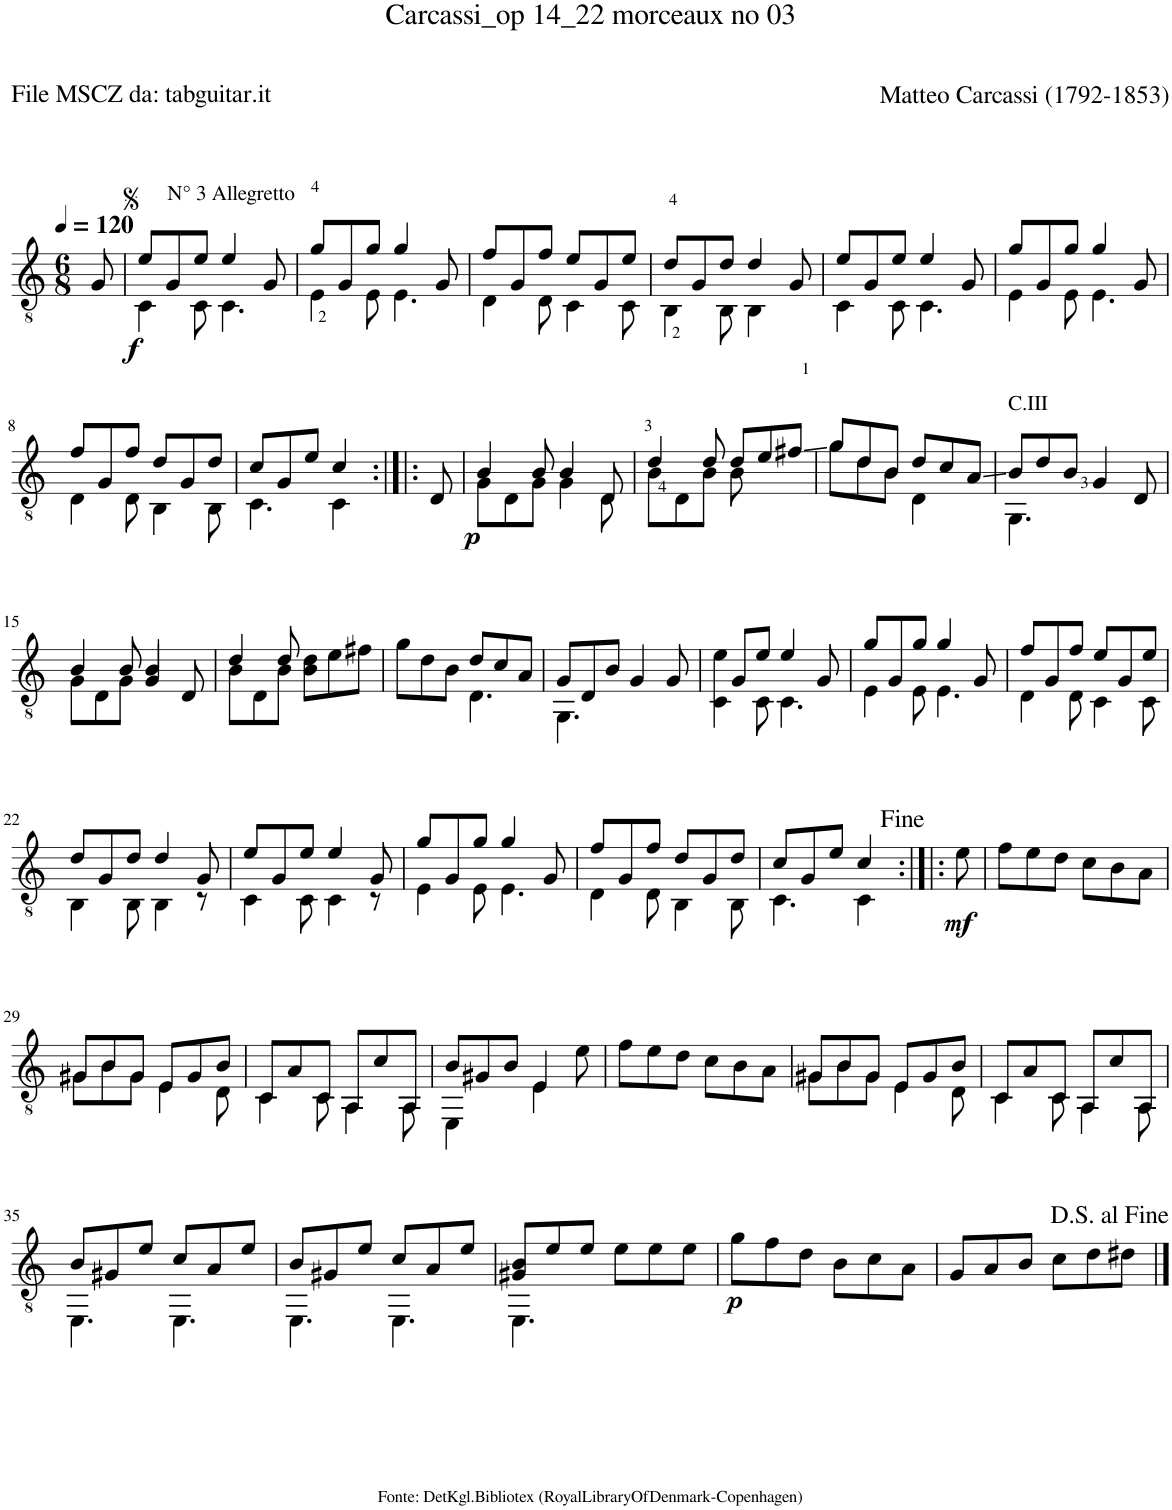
**kern	**dynam
*part1	*part1
*staff1	*staff1
*I"Guitar	*
*I'Guit.	*
*clefGv2	*
*k[]	*
*M6/8	*
*MM120	*
=1	=1
!LO:TX:a:t=N° 3 Allegretto	!
8G/	.
=2	=2
*^	*
!	!	!LO:DY:b
8e/L	4C\	f
8G/	.	.
8e/J	8C\	.
4e/	4.C\	.
8G/	.	.
=3	=3	=3
8g/L	4E\	.
8G/	.	.
8g/J	8E\	.
4g/	4.E\	.
8G/	.	.
=4	=4	=4
8f/L	4D\	.
8G/	.	.
8f/J	8D\	.
8e/L	4C\	.
8G/	.	.
8e/J	8C\	.
=5	=5	=5
8d/L	4BB\	.
8G/	.	.
8d/J	8BB\	.
4d/	4BB\	.
8G/	8ryy	.
=6	=6	=6
8e/L	4C\	.
8G/	.	.
8e/J	8C\	.
4e/	4.C\	.
8G/	.	.
=7	=7	=7
8g/L	4E\	.
8G/	.	.
8g/J	8E\	.
4g/	4.E\	.
8G/	.	.
!!LO:LB:g=z	!!
=8	=8	=8
8f/L	4D\	.
8G/	.	.
8f/J	8D\	.
8d/L	4BB\	.
8G/	.	.
8d/J	8BB\	.
=9	=9	=9
8c/L	4.C\	.
8G/	.	.
8e/J	.	.
4c/	4C\	.
*v	*v	*
=10:|!|:	=10:|!|:
8D/	.
=11	=11
*^	*
!	!	!LO:DY:b
4B/	8G\L	p
.	8D\	.
8B/	8G\J	.
4B/	4G\	.
8D/	8D\	.
=12	=12	=12
4d/	8B\L	.
.	8D\	.
8d/	8B\J	.
8d/L	8B\	.
8e/	4ryy	.
8f#X/J	.	.
=13	=13	=13
8g/L	8g\L	.
8d/	8d\	.
8B/J	8B\J	.
8d/L	4D\	.
8c/	.	.
8A/J	8ryy	.
=14	=14	=14
!LO:TX:a:t=C.III	!	!
8B/L	4.GG\	.
8d/	.	.
8B/J	.	.
4G/	4.ryy	.
8D/	.	.
!!LO:LB:g=z	!!
=15	=15	=15
4B/	8G\L	.
.	8D\	.
8B/	8G\J	.
4B/	4G/	.
8D/	8ryy	.
=16	=16	=16
4d/	8B\L	.
.	8D\	.
8d/	8B\J	.
8B\ 8d\L	4.ryy	.
8e\	.	.
8f#X\J	.	.
=17	=17	=17
8g\L	4.ryy	.
8d\	.	.
8B\J	.	.
8d/L	4.D\	.
8c/	.	.
8A/J	.	.
=18	=18	=18
8G/L	4.GG\	.
8D/	.	.
8B/J	.	.
4G/	4.ryy	.
8G/	.	.
=19	=19	=19
8ryy	4C\ 4e\	.
8G/L	.	.
8e/J	8C\	.
4e/	4.C\	.
8G/	.	.
=20	=20	=20
8g/L	4E\	.
8G/	.	.
8g/J	8E\	.
4g/	4.E\	.
8G/	.	.
=21	=21	=21
8f/L	4D\	.
8G/	.	.
8f/J	8D\	.
8e/L	4C\	.
8G/	.	.
8e/J	8C\	.
!!LO:LB:g=z	!!
=22	=22	=22
8d/L	4BB\	.
8G/	.	.
8d/J	8BB\	.
4d/	4BB\	.
8G/	8r	.
=23	=23	=23
8e/L	4C\	.
8G/	.	.
8e/J	8C\	.
4e/	4C\	.
8G/	8r	.
=24	=24	=24
8g/L	4E\	.
8G/	.	.
8g/J	8E\	.
4g/	4.E\	.
8G/	.	.
=25	=25	=25
8f/L	4D\	.
8G/	.	.
8f/J	8D\	.
8d/L	4BB\	.
8G/	.	.
8d/J	8BB\	.
=26	=26	=26
8c/L	4.C\	.
8G/	.	.
8e/J	.	.
4c/	4C\	.
=27:|!|:	=27:|!|:	=27:|!|:
!	!	!LO:DY:b
*v	*v	*
8e\	mf
=28	=28
8f\L	.
8e\	.
8d\J	.
8c\L	.
8B\	.
8A\J	.
!!LO:LB:g=z
=29	=29
*^	*
8G#X/L	8G#\L	.
8B/	8B\	.
8G#/J	8G#\J	.
8E/L	4E\	.
8G#/	.	.
8B/J	8D\	.
=30	=30	=30
8C/L	4C\	.
8A/	.	.
8C/J	8C\	.
8AA/L	4AA\	.
8c/	.	.
8AA/J	8AA\	.
=31	=31	=31
8B/L	4EE\	.
8G#X/	.	.
8B/J	8ryy	.
4E/	4E\	.
8e\	8ryy	.
*v	*v	*
=32	=32
8f\L	.
8e\	.
8d\J	.
8c\L	.
8B\	.
8A\J	.
=33	=33
*^	*
8G#X/L	8G#\L	.
8B/	8B\	.
8G#/J	8G#\J	.
8E/L	4E\	.
8G#/	.	.
8B/J	8D\	.
=34	=34	=34
8C/L	4C\	.
8A/	.	.
8C/J	8C\	.
8AA/L	4AA\	.
8c/	.	.
8AA/J	8AA\	.
!!LO:LB:g=z	!!
=35	=35	=35
8B/L	4.EE\	.
8G#X/	.	.
8e/J	.	.
8c/L	4.EE\	.
8A/	.	.
8e/J	.	.
=36	=36	=36
8B/L	4.EE\	.
8G#X/	.	.
8e/J	.	.
8c/L	4.EE\	.
8A/	.	.
8e/J	.	.
=37	=37	=37
8G#X/ 8B/L	4.EE\	.
8e/	.	.
8e/J	.	.
8e\L	4.ryy	.
8e\	.	.
8e\J	.	.
*v	*v	*
=38	=38
!	!LO:DY:b
8g\L	p
8f\	.
8d\J	.
8B\L	.
8c\	.
8A\J	.
=39	=39
8G/L	.
8A/	.
8B/J	.
8c\L	.
8d\	.
8d#X\J	.
==	==
*-	*-
